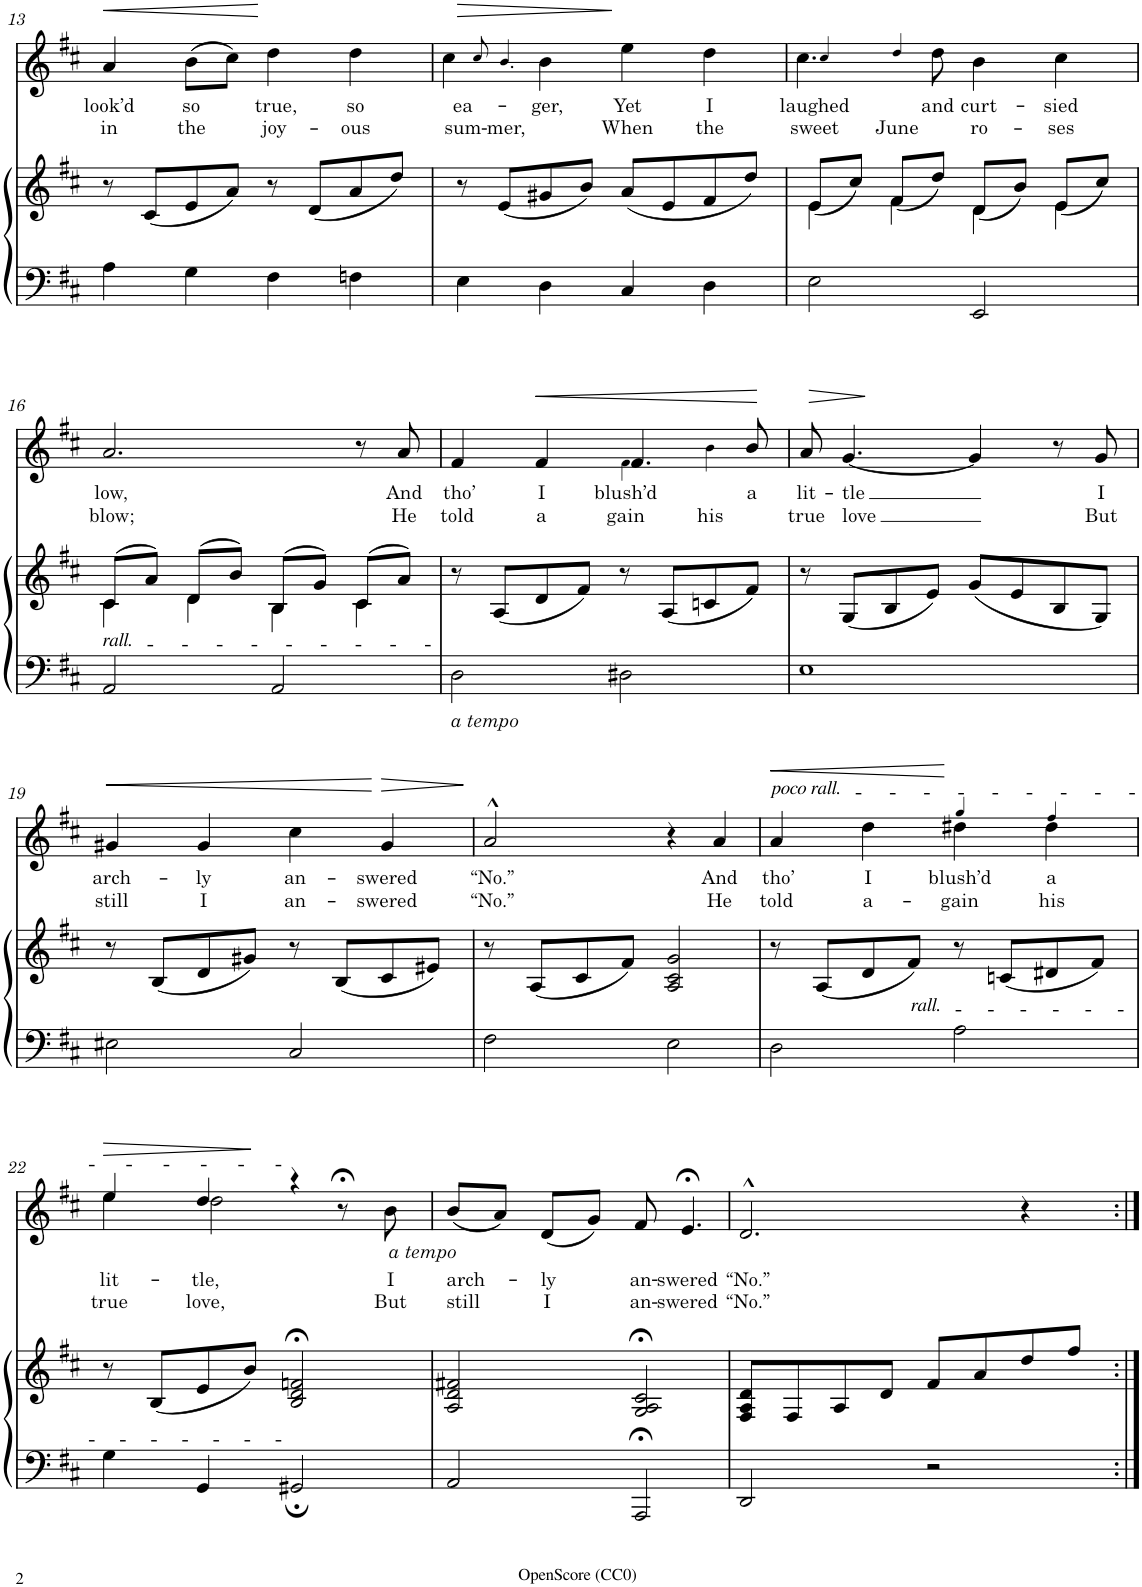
**kern	**kern	**kern	**text	**text	**dynam
*part2	*part2	*part1	*part1	*part1	*part1
*staff3	*staff2	*staff1	*staff1	*staff1	*staff1
*I"Piano	*	*I"Voice	*	*	*
*I'Pno	*	*	*	*	*
!!LO:PB:g=z
*clefF4	*clefG2	*clefG2	*	*	*
*k[f#c#]	*k[f#c#]	*k[f#c#]	*	*	*
*M4/4	*M4/4	*M4/4	*	*	*
*met(c)	*met(c)	*met(c)	*	*	*
=13	=13	=13	=13	=13	=13
!	!	!	!LO:LY:b	!LO:LY:b	!LO:HP:b
4A\	8r	4a/	look’d	in	<
.	(8c#/L	.	.	.	.
!	!	!	!LO:LY:b	!LO:LY:b	!
4G\	8e/	(8b\L	so	the	.
.	8a/J)	8cc#\J)	.	.	.
!	!	!	!LO:LY:b	!LO:LY:b	!
4F#\	8r	4dd\	true,	joy-	[
.	(8d/L	.	.	.	.
!	!	!	!LO:LY:b	!LO:LY:b	!
4Fn\	8a/	4dd\	so	-ous	.
.	8dd/J)	.	.	.	.
=14	=14	=14	=14	=14	=14
!	!	!	!LO:LY:b	!	!LO:HP:b
*	*	*^	*	*	*
!	!	!	!	!	!LO:LY:b	!
4E\	8r	4cc#\	8cc#/	.	sum-	>
!	!	!	!	!	!LO:LY:b	!
.	(8e/L	.	4.b/	.	-mer,	.
!	!	!	!	!LO:LY:b	!	!
4D\	8g#X/	4b\	.	-ger,	.	.
.	8b/J)	.	.	.	.	.
!	!	!	!	!LO:LY:b	!LO:LY:b	!
4C#/	(8a/L	4ee\	2ryy	Yet	When	]
.	8e/	.	.	.	.	.
!	!	!	!	!LO:LY:b	!LO:LY:b	!
4D\	8f#/	4dd\	.	I	the	.
.	8dd/J)	.	.	.	.	.
=15	=15	=15	=15	=15	=15	=15
*	*^	*	*	*	*	*
!	!	!	!	!	!LO:LY:b	!	!
!	!	!	!	!	!	!LO:LY:b	!
2E\	(<8e/L	4e\	4.cc#\	4cc#/	.	sweet	.
.	8cc#/J)	.	.	.	.	.	.
!	!	!	!	!	!	!LO:LY:b	!
.	(<8f#/L	4f#\	.	4dd/	.	June	.
!	!	!	!	!	!LO:LY:b	!	!
.	8dd/J)	.	8dd\	.	and	.	.
!	!	!	!	!	!LO:LY:b	!LO:LY:b	!
2EE/	(<8d/L	4d\	4b\	2ryy	curt-	ro-	.
.	8b/J)	.	.	.	.	.	.
!	!	!	!	!	!LO:LY:b	!LO:LY:b	!
.	(<8e/L	4e\	4cc#\	.	-sied	-ses	.
.	8cc#/J)	.	.	.	.	.	.
*	*	*	*v	*v	*	*	*
!!LO:LB:g=z
=16	=16	=16	=16	=16	=16	=16
!LO:TX:a:t=rall.	!	!	!	!	!	!
!	!	!	!	!LO:LY:b	!LO:LY:b	!
2AA/	(8c#/L	4c#\	2.a/	low,	blow;	.
.	8a/J)	.	.	.	.	.
.	(8d/L	4d\	.	.	.	.
.	8b/J)	.	.	.	.	.
2AA/	(8B/L	4B\	.	.	.	.
.	8g/J)	.	.	.	.	.
.	(8c#/L	4c#\	8r	.	.	.
!	!	!	!	!LO:LY:b	!LO:LY:b	!
.	8a/J)	.	8a/	And	He	.
*	*v	*v	*	*	*	*
=17	=17	=17	=17	=17	=17
!LO:TX:b:i:t=a tempo	!	!	!	!	!
!	!	!	!LO:LY:b	!LO:LY:b	!
*	*	*^	*	*	*
2D\	8r	4f#/	2ryy	tho’	told	.
.	(8A/L	.	.	.	.	.
!	!	!	!	!LO:LY:b	!LO:LY:b	!LO:HP:b
.	8d/	4f#/	.	I	a-	<
.	8f#/J)	.	.	.	.	.
!	!	!	!	!LO:LY:b	!	!
!	!	!	!	!	!LO:LY:b	!
2D#X\	8r	4.f#/	4f#\	.	gain	.
.	(8A/L	.	.	.	.	.
!	!	!	!	!	!LO:LY:b	!
.	8cn/	.	4b\	.	his	.
!	!	!	!	!LO:LY:b	!	!
.	8f#/J)	8b/	.	a	.	.
*	*	*v	*v	*	*	*
.	.	.	.	.	[
=18	=18	=18	=18	=18	=18
!	!	!	!LO:LY:b	!LO:LY:b	!LO:HP:b
1E	8r	8a/	lit-	true	>
!	!	!	!LO:LY:b	!LO:LY:b	!
.	(8G/L	[4.g/	-tle	love	]
.	8B/	.	.	.	.
.	8e/J)	.	.	.	.
.	(8g/L	4g/]	.	.	.
.	8e/	.	.	.	.
.	8B/	8r	.	.	.
!	!	!	!LO:LY:b	!LO:LY:b	!
.	8G/J)	8g/	I	But	.
!!LO:LB:g=z
=19	=19	=19	=19	=19	=19
!	!	!	!LO:LY:b	!LO:LY:b	!LO:HP:b
2E#X\	8r	4g#X/	arch-	still	<
.	(8B/L	.	.	.	.
!	!	!	!LO:LY:b	!LO:LY:b	!
.	8d/	4g#/	-ly	I	.
.	8g#X/J)	.	.	.	.
!	!	!	!LO:LY:b	!LO:LY:b	!
2C#/	8r	4cc#\	an-	an-	.
.	(8B/L	.	.	.	.
!	!	!	!LO:LY:b	!LO:LY:b	!LO:HP:n=1:b
.	8c#/	4g#/	-swered	-swered	[ >
.	8e#X/J)	.	.	.	.
.	.	.	.	.	]
=20	=20	=20	=20	=20	=20
!	!	!	!LO:LY:b	!LO:LY:b	!
2F#\	8r	2a^^/	“No.”	“No.”	.
.	(8A/L	.	.	.	.
.	8c#/	.	.	.	.
.	8f#/J)	.	.	.	.
2E\	2A/ 2c#/ 2g/	4r	.	.	.
!	!	!	!LO:LY:b	!LO:LY:b	!
.	.	4a/	And	He	.
=21	=21	=21	=21	=21	=21
!	!	!LO:TX:a:t=poco rall.	!	!	!
!	!	!	!LO:LY:b	!LO:LY:b	!LO:HP:b
*	*	*^	*	*	*
2D\	8r	4a/	2ryy	tho’	told	<
.	(8A/L	.	.	.	.	.
!	!	!	!	!LO:LY:b	!LO:LY:b	!
.	8d/	4dd\	.	I	a-	.
.	8f#/J)	.	.	.	.	.
!LO:TX:a:t=rall.	!	!	!	!	!	!
!	!	!	!	!LO:LY:b	!LO:LY:b	!
2A\	8r	4dd#X\	4gg/	blush’d	-gain	[
.	(8cn/L	.	.	.	.	.
!	!	!	!	!LO:LY:b	!LO:LY:b	!
.	8d#X/	4dd#\	4ff#/	a	his	.
.	8f#/J)	.	.	.	.	.
!!LO:LB:g=z	!!
=22	=22	=22	=22	=22	=22	=22
!	!	!	!	!LO:LY:b	!LO:LY:b	!LO:HP:b
4G\	8r	4ee\	4ee/	lit-	true	>
.	(8B/L	.	.	.	.	.
!	!	!	!	!LO:LY:b	!LO:LY:b	!
4GG/	8e/	4dd/	2dd\	-tle,	love,	.
.	8b/J)	.	.	.	.	.
2GG#X;/	2B/;< 2d/;< 2fn/;<	4r	.	.	.	]
.	.	8r;<	4ryy	.	.	.
!	!	!LO:TX:b:i:t=a tempo	!	!	!	!
!	!	!	!	!LO:LY:b	!LO:LY:b	!
.	.	8b\	.	I	But	.
*	*	*v	*v	*	*	*
=23	=23	=23	=23	=23	=23
!	!	!	!LO:LY:b	!LO:LY:b	!
2AA/	2A/ 2d/ 2f#X/	(8b/L	arch-	still	.
.	.	8a/J)	.	.	.
!	!	!	!LO:LY:b	!LO:LY:b	!
.	.	(8d/L	-ly	I	.
.	.	8g/J)	.	.	.
!	!	!	!LO:LY:b	!LO:LY:b	!
2AAA;</	2G/;< 2A/;< 2c#/;<	8f#/	an-	an-	.
!	!	!	!LO:LY:b	!LO:LY:b	!
.	.	4.e;</	-swered	-swered	.
=24	=24	=24	=24	=24	=24
!	!	!	!LO:LY:b	!LO:LY:b	!
2DD/	8F#/ 8A/ 8d/L	2.d^^/	“No.”	“No.”	.
.	8F#/	.	.	.	.
.	8A/	.	.	.	.
.	8d/J	.	.	.	.
2r	8f#/L	.	.	.	.
.	8a/	.	.	.	.
.	8dd/	4r	.	.	.
.	8ff#/J	.	.	.	.
=:|!	=:|!	=:|!	=:|!	=:|!	=:|!
*-	*-	*-	*-	*-	*-
